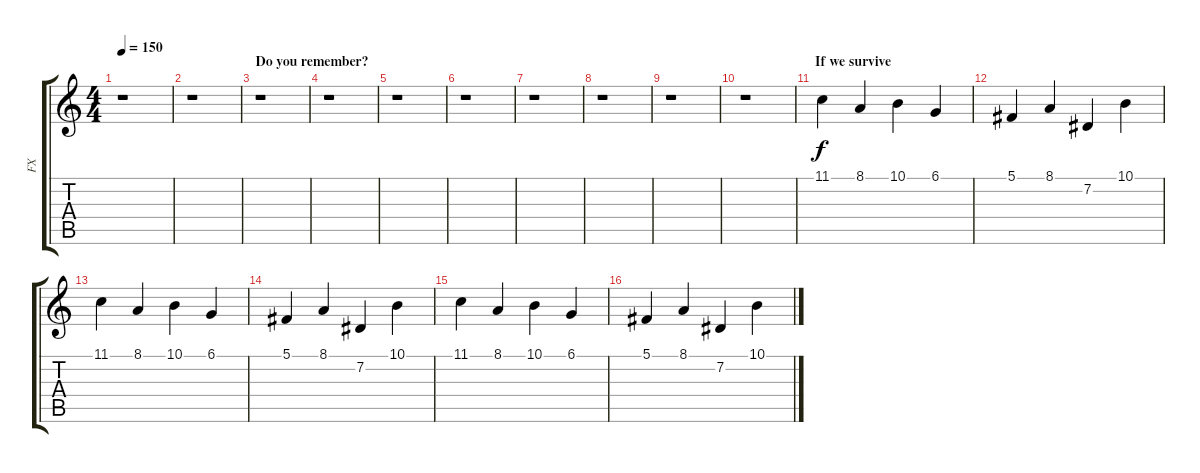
\track ("FX" "FX") {instrument pad1newage}
\staff {score tabs}
\tuning (Db4 Ab3 E3 B2 Gb2 B1) {hide}
\ts (4 4)
\tempo 150
\clef g2
\ks c
r.1{dy f} |
r.1 |
\section ("" "Do you remember?")
r.1 |
r.1 |
r.1 |
r.1 |
r.1 |
r.1 |
r.1 |
r.1 |
\section ("" "If we survive")
11.1.4 8.1.4 10.1.4 6.1.4 |
5.1.4 8.1.4 7.2.4 10.1.4 |
11.1.4 8.1.4 10.1.4 6.1.4 |
5.1.4 8.1.4 7.2.4 10.1.4 |
11.1.4 8.1.4 10.1.4 6.1.4 |
5.1.4 8.1.4 7.2.4 10.1.4
